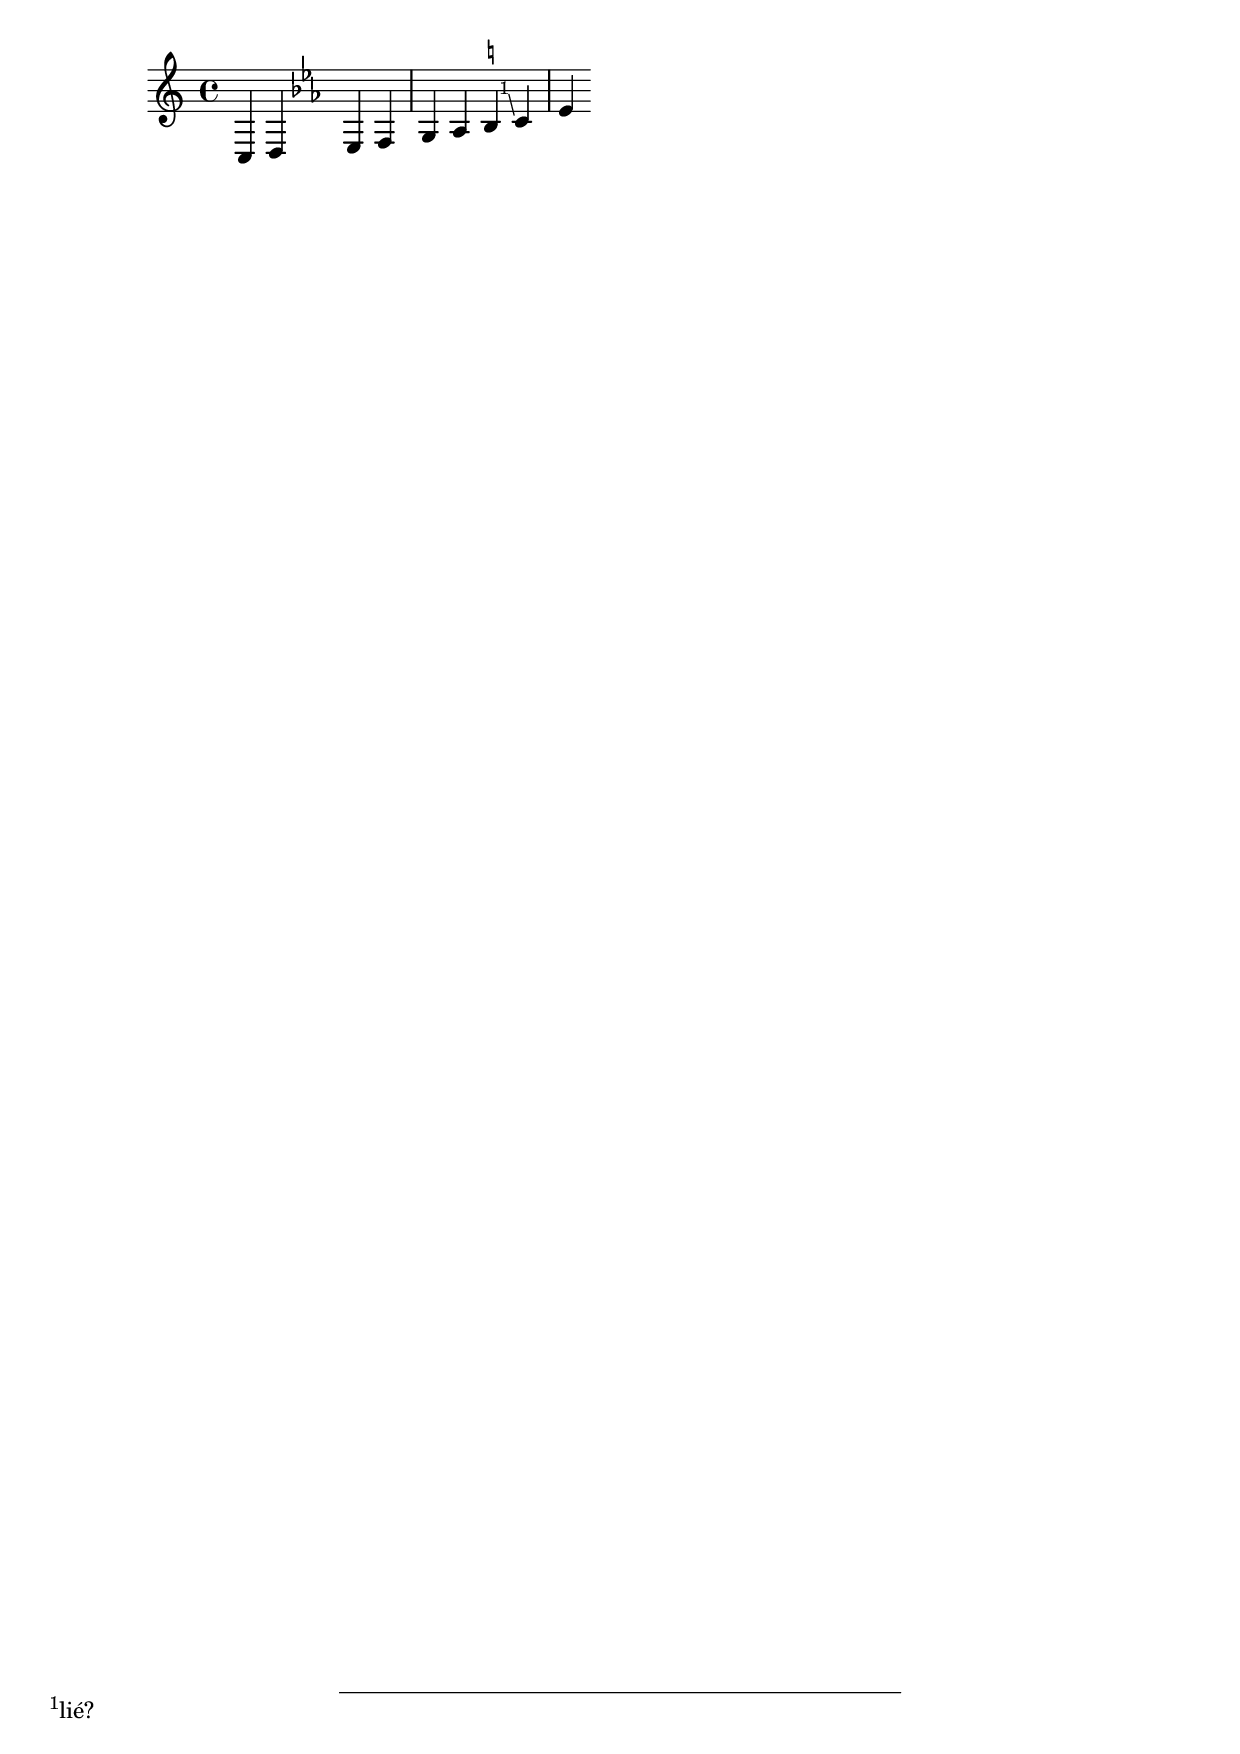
\version "2.18.2"

ldMusic = \relative c {
  << \new Voice = "voice1" {
    \key c \major
    c4 d \key ees \major ees f
    g \stemUp aes 
    \once \override AccidentalSuggestion #'avoid-slur = #'outside 
    \once \set suggestAccidentals = ##t
    b
    \footnote #'(-0.5 . 2) "lié?" c ees
  } >>
}

\book {
  \header {
  }

  \bookpart { 
    \score {
      <<
      \new Staff = Staff \with { }
      \context Staff = Staff {
        \ldMusic
      }
      >>
    }
  }
}
